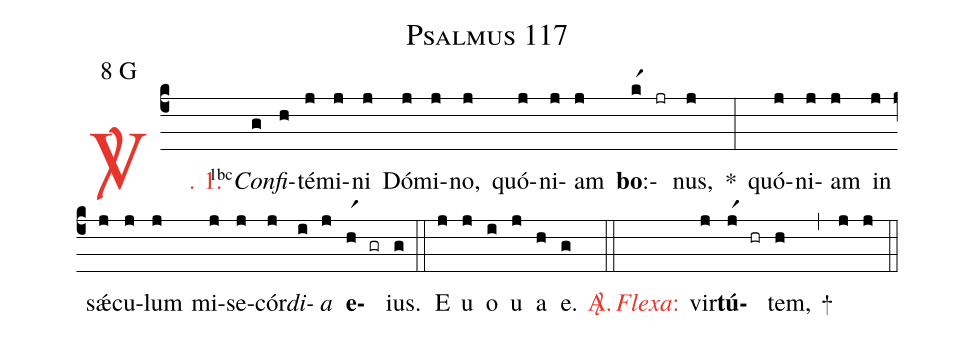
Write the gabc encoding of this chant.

name: Psalmus 117;
mode: 8;
mode-differentia: G;
%%
(c4)

<c><sp>V/</sp>. 1.</c>() <v>\VSup{1bc}</v><i>Con</i>(g)<i>fi</i>(h)té(j)mi(j)ni(j) Dó(j)mi(j)no,(j) quó(j)ni(j)am(j) <b>bo</b>:(kr1)(jr)nus,(j) *(:) quó(j)ni(j)am(j) in(j) sǽ(j)cu(j)lum(j) mi(j)se(j)cór(j)<i>di</i>(i)<i>a</i>(j) <b>e</b>(hr1)(gr)ius.(g)

(::)

E(j) u(j) o(i) u(j) a(h) e.</eu>(g)

<c><sp>A/</sp>.</c>(::)

<nlba><c><i>Flexa</i>:</c>() vir</nlba>(j)<b>tú</b>(jr1)(hr)tem,(h) +(,) (j) (j)

(::)
